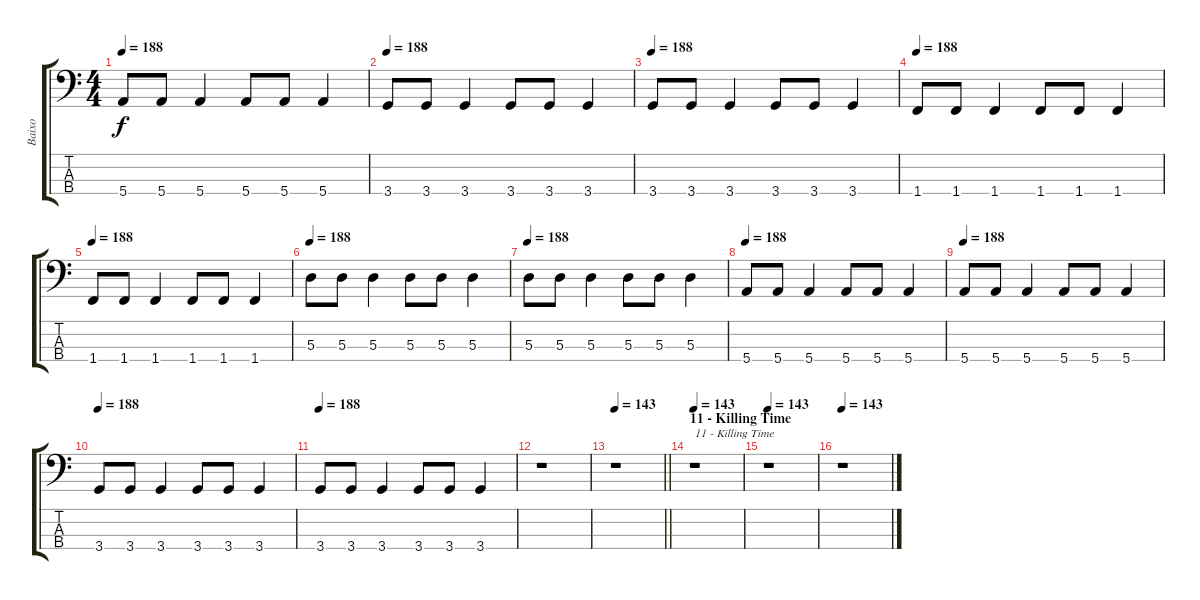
\track ("Baixo" "Baixo") {instrument electricbasspick}
\staff {score tabs}
\tuning (G2 D2 A1 E1) {hide}
\ts (4 4)
\tempo 188
\clef f4
\ks c
5.4.8{dy f} 5.4.8 5.4.4 5.4.8 5.4.8 5.4.4 |
\tempo 188
3.4.8 3.4.8 3.4.4 3.4.8 3.4.8 3.4.4 |
\tempo 188
3.4.8 3.4.8 3.4.4 3.4.8 3.4.8 3.4.4 |
\tempo 188
1.4.8 1.4.8 1.4.4 1.4.8 1.4.8 1.4.4 |
\tempo 188
1.4.8 1.4.8 1.4.4 1.4.8 1.4.8 1.4.4 |
\tempo 188
5.3.8 5.3.8 5.3.4 5.3.8 5.3.8 5.3.4 |
\tempo 188
5.3.8 5.3.8 5.3.4 5.3.8 5.3.8 5.3.4 |
\tempo 188
5.4.8 5.4.8 5.4.4 5.4.8 5.4.8 5.4.4 |
\tempo 188
5.4.8 5.4.8 5.4.4 5.4.8 5.4.8 5.4.4 |
\tempo 188
3.4.8 3.4.8 3.4.4 3.4.8 3.4.8 3.4.4 |
\tempo 188
3.4.8 3.4.8 3.4.4 3.4.8 3.4.8 3.4.4 |
r.1 |
\tempo 143
\barLineRight lightlight
r.1 |
\section ("" "11 - Killing Time")
\tempo 143
r.1{txt "11 - Killing Time" volume 15} |
\tempo 143
r.1 |
\tempo 143
r.1
